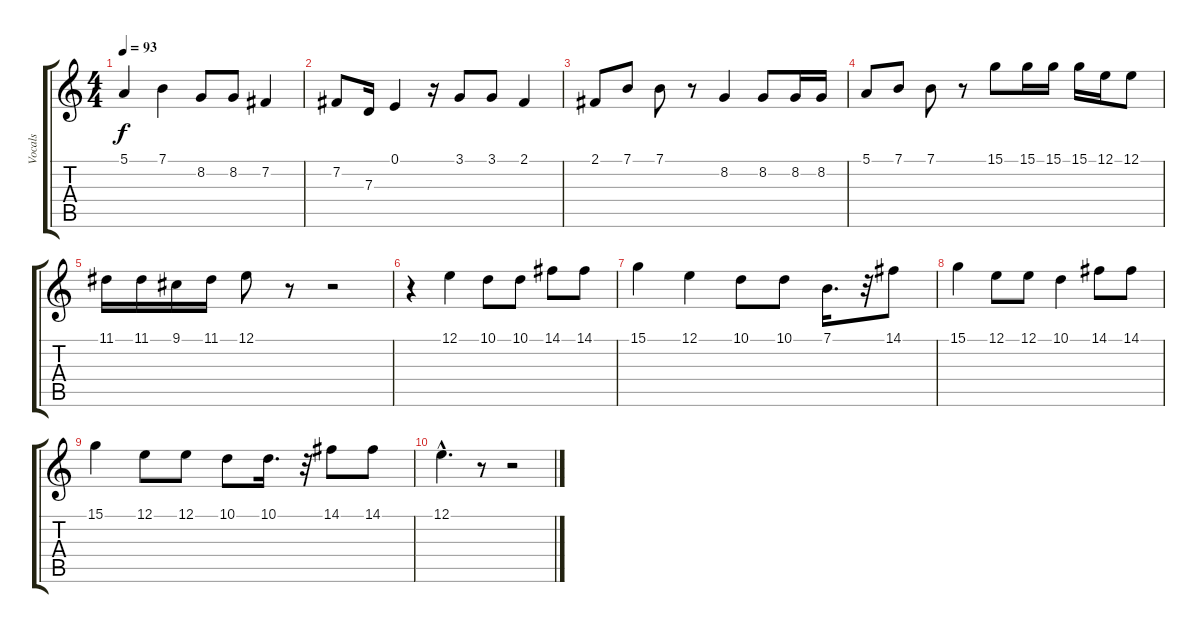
\track ("Vocals" "Vocals") {instrument drawbarorgan}
\staff {score tabs}
\tuning (E4 B3 G3 D3 A2 E2) {hide}
\ts (4 4)
\tempo 93
\clef g2
\ks c
5.1.4{dy f} 7.1.4 8.2.8 8.2.8 7.2.4 |
7.2.8 7.3.16 0.1.4 r.16 3.1.8 3.1.8 2.1.4 |
2.1.8 7.1.8 7.1.8 r.8 8.2.4 8.2.8 8.2.16 8.2.16 |
5.1.8 7.1.8 7.1.8 r.8 15.1.8 15.1.16 15.1.16 15.1.16 12.1.16 12.1.8 |
11.1.16 11.1.16 9.1.16 11.1.16 12.1.8 r.8 r.2 |
r.4 12.1.4 10.1.8 10.1.8 14.1.8 14.1.8 |
15.1.4 12.1.4 10.1.8 10.1.8 7.1.16{d} r.32 14.1.8 |
15.1.4 12.1.8 12.1.8 10.1.4 14.1.8 14.1.8 |
15.1.4 12.1.8 12.1.8 10.1.8 10.1.16{d} r.32 14.1.8 14.1.8 |
12.1{hac}.4{d} r.8 r.2
